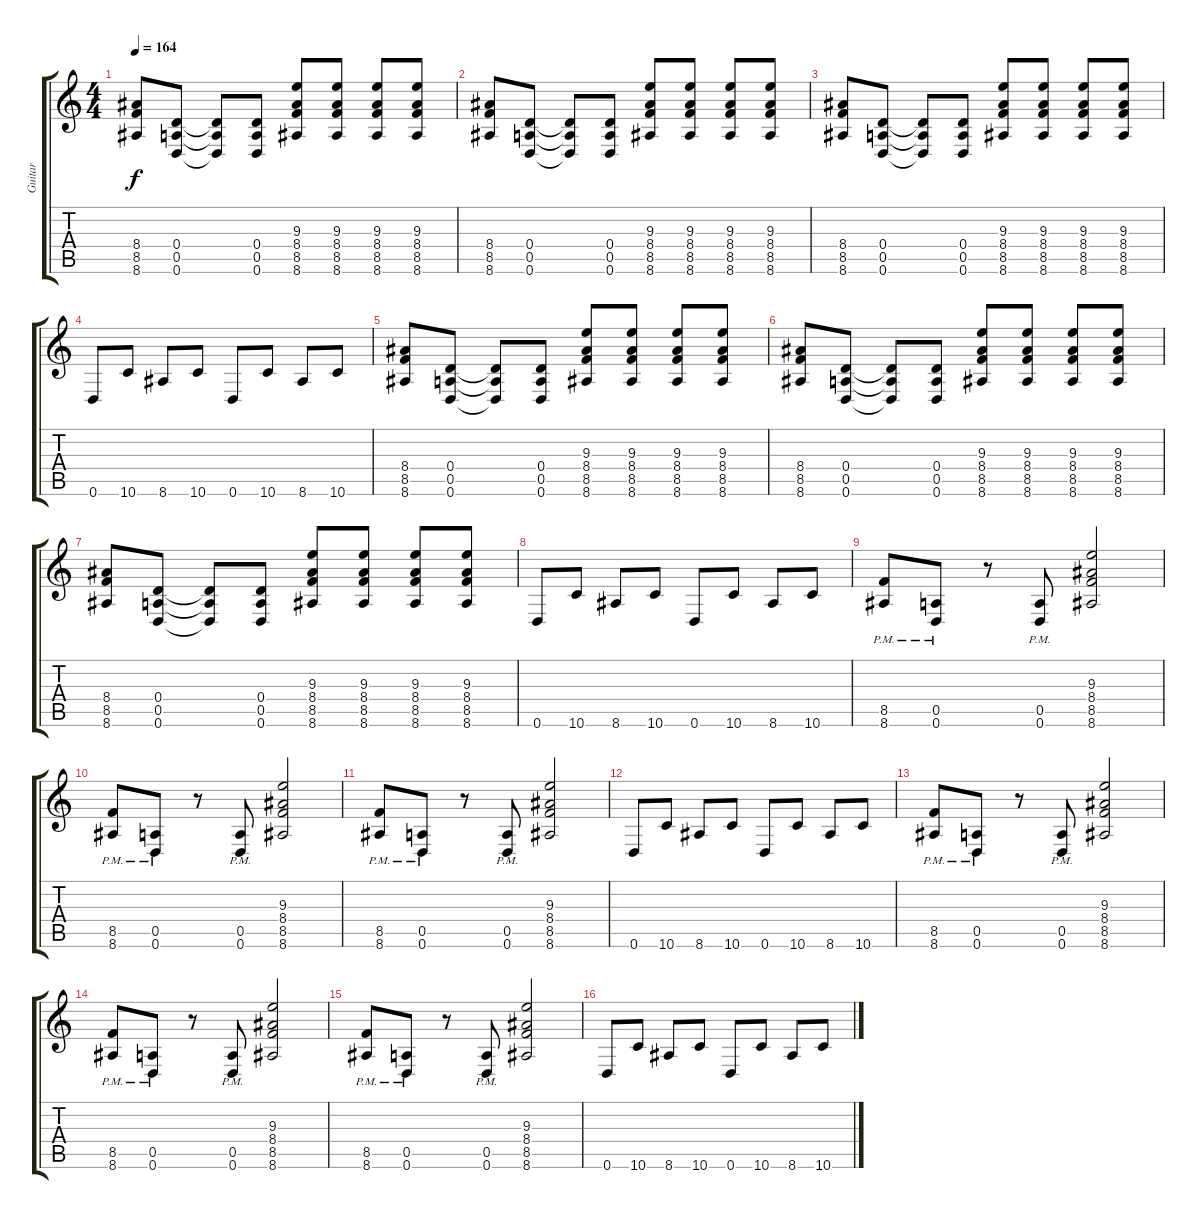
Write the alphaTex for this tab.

\track ("Guitar" "Guitar") {instrument overdrivenguitar}
\staff {score tabs}
\tuning (E4 B3 G3 D3 A2 D2) {hide}
\ts (4 4)
\tempo 164
\clef g2
\ks c
(8.4 8.5 8.6).8{dy f} (0.4 0.5 0.6).8 (0.4{t} 0.5{t} 0.6{t}).8 (0.4 0.5 0.6).8 (9.3 8.4 8.5 8.6).8 (9.3 8.4 8.5 8.6).8 (9.3 8.4 8.5 8.6).8 (9.3 8.4 8.5 8.6).8 |
(8.4 8.5 8.6).8 (0.4 0.5 0.6).8 (0.4{t} 0.5{t} 0.6{t}).8 (0.4 0.5 0.6).8 (9.3 8.4 8.5 8.6).8 (9.3 8.4 8.5 8.6).8 (9.3 8.4 8.5 8.6).8 (9.3 8.4 8.5 8.6).8 |
(8.4 8.5 8.6).8 (0.4 0.5 0.6).8 (0.4{t} 0.5{t} 0.6{t}).8 (0.4 0.5 0.6).8 (9.3 8.4 8.5 8.6).8 (9.3 8.4 8.5 8.6).8 (9.3 8.4 8.5 8.6).8 (9.3 8.4 8.5 8.6).8 |
0.6.8 10.6.8 8.6.8 10.6.8 0.6.8 10.6.8 8.6.8 10.6.8 |
(8.4 8.5 8.6).8 (0.4 0.5 0.6).8 (0.4{t} 0.5{t} 0.6{t}).8 (0.4 0.5 0.6).8 (9.3 8.4 8.5 8.6).8 (9.3 8.4 8.5 8.6).8 (9.3 8.4 8.5 8.6).8 (9.3 8.4 8.5 8.6).8 |
(8.4 8.5 8.6).8 (0.4 0.5 0.6).8 (0.4{t} 0.5{t} 0.6{t}).8 (0.4 0.5 0.6).8 (9.3 8.4 8.5 8.6).8 (9.3 8.4 8.5 8.6).8 (9.3 8.4 8.5 8.6).8 (9.3 8.4 8.5 8.6).8 |
(8.4 8.5 8.6).8 (0.4 0.5 0.6).8 (0.4{t} 0.5{t} 0.6{t}).8 (0.4 0.5 0.6).8 (9.3 8.4 8.5 8.6).8 (9.3 8.4 8.5 8.6).8 (9.3 8.4 8.5 8.6).8 (9.3 8.4 8.5 8.6).8 |
0.6.8 10.6.8 8.6.8 10.6.8 0.6.8 10.6.8 8.6.8 10.6.8 |
(8.5{pm} 8.6).8 (0.5{pm} 0.6).8 r.8 (0.5{pm} 0.6).8 (9.3 8.4 8.5 8.6).2 |
(8.5{pm} 8.6).8 (0.5{pm} 0.6).8 r.8 (0.5{pm} 0.6).8 (9.3 8.4 8.5 8.6).2 |
(8.5{pm} 8.6).8 (0.5{pm} 0.6).8 r.8 (0.5{pm} 0.6).8 (9.3 8.4 8.5 8.6).2 |
0.6.8 10.6.8 8.6.8 10.6.8 0.6.8 10.6.8 8.6.8 10.6.8 |
(8.5{pm} 8.6).8 (0.5{pm} 0.6).8 r.8 (0.5{pm} 0.6).8 (9.3 8.4 8.5 8.6).2 |
(8.5{pm} 8.6).8 (0.5{pm} 0.6).8 r.8 (0.5{pm} 0.6).8 (9.3 8.4 8.5 8.6).2 |
(8.5{pm} 8.6).8 (0.5{pm} 0.6).8 r.8 (0.5{pm} 0.6).8 (9.3 8.4 8.5 8.6).2 |
0.6.8 10.6.8 8.6.8 10.6.8 0.6.8 10.6.8 8.6.8 10.6.8
